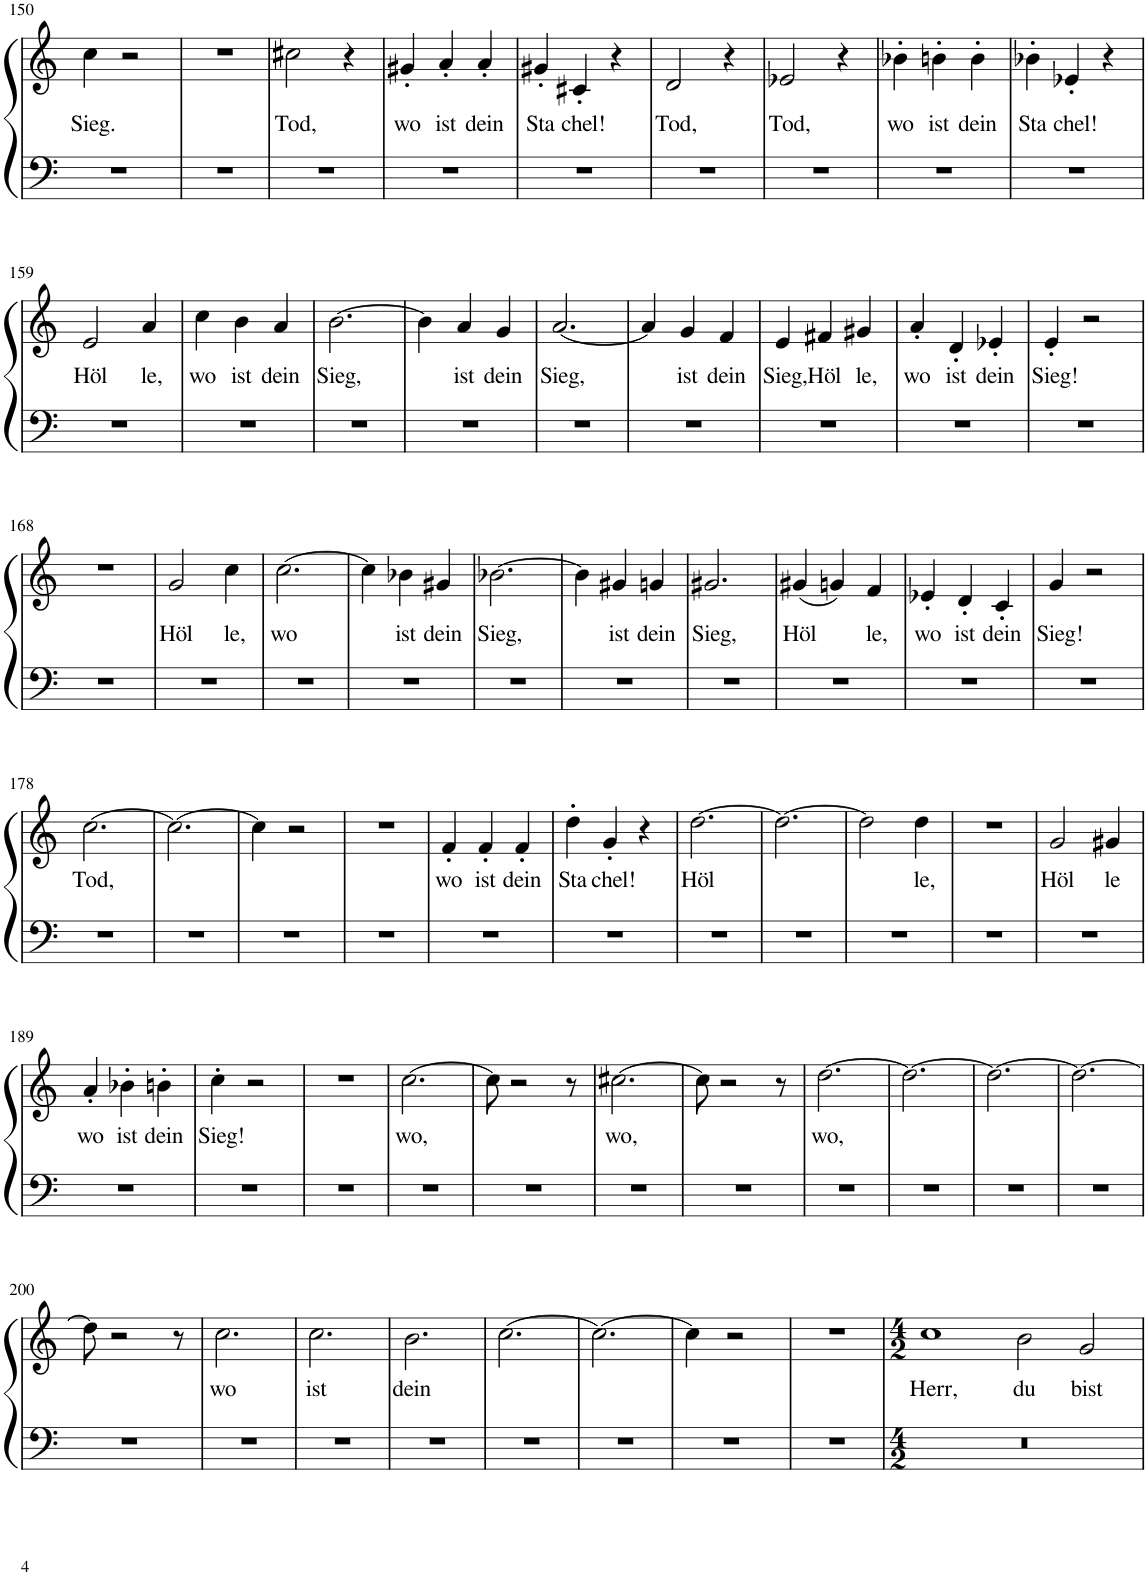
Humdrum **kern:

**kern	**kern	**text
*part1	*part1	*part1
*staff2	*staff1	*staff1
*I"Piano	*	*
*I'Pno.	*	*
!!LO:PB:g=z
*clefF4	*clefG2	*
*k[]	*k[]	*
*M3/4	*M3/4	*
=150	=150	=150
!	!	!LO:LY:b
2.r	4cc\	Sieg.
.	2r	.
=151	=151	=151
2.r	2.r	.
=152	=152	=152
!	!	!LO:LY:b
2.r	2cc#X\	Tod,
.	4r	.
=153	=153	=153
!	!	!LO:LY:b
2.r	4g#X'/	wo
!	!	!LO:LY:b
.	4a'/	ist
!	!	!LO:LY:b
.	4a'/	dein
=154	=154	=154
!	!	!LO:LY:b
2.r	4g#X'/	Sta
!	!	!LO:LY:b
.	4c#X'/	chel!
.	4r	.
=155	=155	=155
!	!	!LO:LY:b
2.r	2d/	Tod,
.	4r	.
=156	=156	=156
!	!	!LO:LY:b
2.r	2e-X/	Tod,
.	4r	.
=157	=157	=157
!	!	!LO:LY:b
2.r	4b-X'\	wo
!	!	!LO:LY:b
.	4bn'\	ist
!	!	!LO:LY:b
.	4b'\	dein
=158	=158	=158
!	!	!LO:LY:b
2.r	4b-X'\	Sta
!	!	!LO:LY:b
.	4e-X'/	chel!
.	4r	.
!!LO:LB:g=z
=159	=159	=159
!	!	!LO:LY:b
2.r	2e/	Höl
!	!	!LO:LY:b
.	4a/	le,
=160	=160	=160
!	!	!LO:LY:b
2.r	4cc\	wo
!	!	!LO:LY:b
.	4b\	ist
!	!	!LO:LY:b
.	4a/	dein
=161	=161	=161
!	!	!LO:LY:b
2.r	[2.b\	Sieg,
=162	=162	=162
2.r	4b\]	.
!	!	!LO:LY:b
.	4a/	ist
!	!	!LO:LY:b
.	4g/	dein
=163	=163	=163
!	!	!LO:LY:b
2.r	[2.a/	Sieg,
=164	=164	=164
2.r	4a/]	.
!	!	!LO:LY:b
.	4g/	ist
!	!	!LO:LY:b
.	4f/	dein
=165	=165	=165
!	!	!LO:LY:b
2.r	4e/	Sieg,
!	!	!LO:LY:b
.	4f#X/	Höl
!	!	!LO:LY:b
.	4g#X/	le,
=166	=166	=166
!	!	!LO:LY:b
2.r	4a'/	wo
!	!	!LO:LY:b
.	4d'/	ist
!	!	!LO:LY:b
.	4e-X'/	dein
=167	=167	=167
!	!	!LO:LY:b
2.r	4e'/	Sieg!
.	2r	.
!!LO:LB:g=z
=168	=168	=168
2.r	2.r	.
=169	=169	=169
!	!	!LO:LY:b
2.r	2g/	Höl
!	!	!LO:LY:b
.	4cc\	le,
=170	=170	=170
!	!	!LO:LY:b
2.r	[2.cc\	wo
=171	=171	=171
2.r	4cc\]	.
!	!	!LO:LY:b
.	4b-X\	ist
!	!	!LO:LY:b
.	4g#X/	dein
=172	=172	=172
!	!	!LO:LY:b
2.r	[2.b-X\	Sieg,
=173	=173	=173
2.r	4b-\]	.
!	!	!LO:LY:b
.	4g#X/	ist
!	!	!LO:LY:b
.	4gn/	dein
=174	=174	=174
!	!	!LO:LY:b
2.r	2.g#X/	Sieg,
=175	=175	=175
!	!	!LO:LY:b
2.r	(4g#X/	Höl
.	4gn/)	.
!	!	!LO:LY:b
.	4f/	le,
=176	=176	=176
!	!	!LO:LY:b
2.r	4e-X'/	wo
!	!	!LO:LY:b
.	4d'/	ist
!	!	!LO:LY:b
.	4c'/	dein
=177	=177	=177
!	!	!LO:LY:b
2.r	4g/	Sieg!
.	2r	.
!!LO:LB:g=z
=178	=178	=178
!	!	!LO:LY:b
2.r	[2.cc\	Tod,
=179	=179	=179
2.r	2.cc\_	.
=180	=180	=180
2.r	4cc\]	.
.	2r	.
=181	=181	=181
2.r	2.r	.
=182	=182	=182
!	!	!LO:LY:b
2.r	4f'/	wo
!	!	!LO:LY:b
.	4f'/	ist
!	!	!LO:LY:b
.	4f'/	dein
=183	=183	=183
!	!	!LO:LY:b
2.r	4dd'\	Sta
!	!	!LO:LY:b
.	4g'/	chel!
.	4r	.
=184	=184	=184
!	!	!LO:LY:b
2.r	[2.dd\	Höl
=185	=185	=185
2.r	2.dd\_	.
=186	=186	=186
2.r	2dd\]	.
!	!	!LO:LY:b
.	4dd\	le,
=187	=187	=187
2.r	2.r	.
=188	=188	=188
!	!	!LO:LY:b
2.r	2g/	Höl
!	!	!LO:LY:b
.	4g#X/	le
!!LO:LB:g=z
=189	=189	=189
!	!	!LO:LY:b
2.r	4a'/	wo
!	!	!LO:LY:b
.	4b-X'\	ist
!	!	!LO:LY:b
.	4bn'\	dein
=190	=190	=190
!	!	!LO:LY:b
2.r	4cc'\	Sieg!
.	2r	.
=191	=191	=191
2.r	2.r	.
=192	=192	=192
!	!	!LO:LY:b
2.r	[2.cc\	wo,
=193	=193	=193
2.r	8cc\]	.
.	2r	.
.	8r	.
=194	=194	=194
!	!	!LO:LY:b
2.r	[2.cc#X\	wo,
=195	=195	=195
2.r	8cc#\]	.
.	2r	.
.	8r	.
=196	=196	=196
!	!	!LO:LY:b
2.r	[2.dd\	wo,
=197	=197	=197
2.r	2.dd\_	.
=198	=198	=198
2.r	2.dd\_	.
=199	=199	=199
2.r	2.dd\_	.
!!LO:LB:g=z
=200	=200	=200
2.r	8dd\]	.
.	2r	.
.	8r	.
=201	=201	=201
!	!	!LO:LY:b
2.r	2.cc\	wo
=202	=202	=202
!	!	!LO:LY:b
2.r	2.cc\	ist
=203	=203	=203
!	!	!LO:LY:b
2.r	2.b\	dein
=204	=204	=204
2.r	[2.cc\	.
=205	=205	=205
2.r	2.cc\_	.
=206	=206	=206
2.r	4cc\]	.
.	2r	.
=207	=207	=207
2.r	2.r	.
=208	=208	=208
*M4/2	*M4/2	*
!	!	!LO:LY:b
0r	1cc	Herr,
!	!	!LO:LY:b
.	2b\	du
!	!	!LO:LY:b
.	2g/	bist
=	=	=
*-	*-	*-
